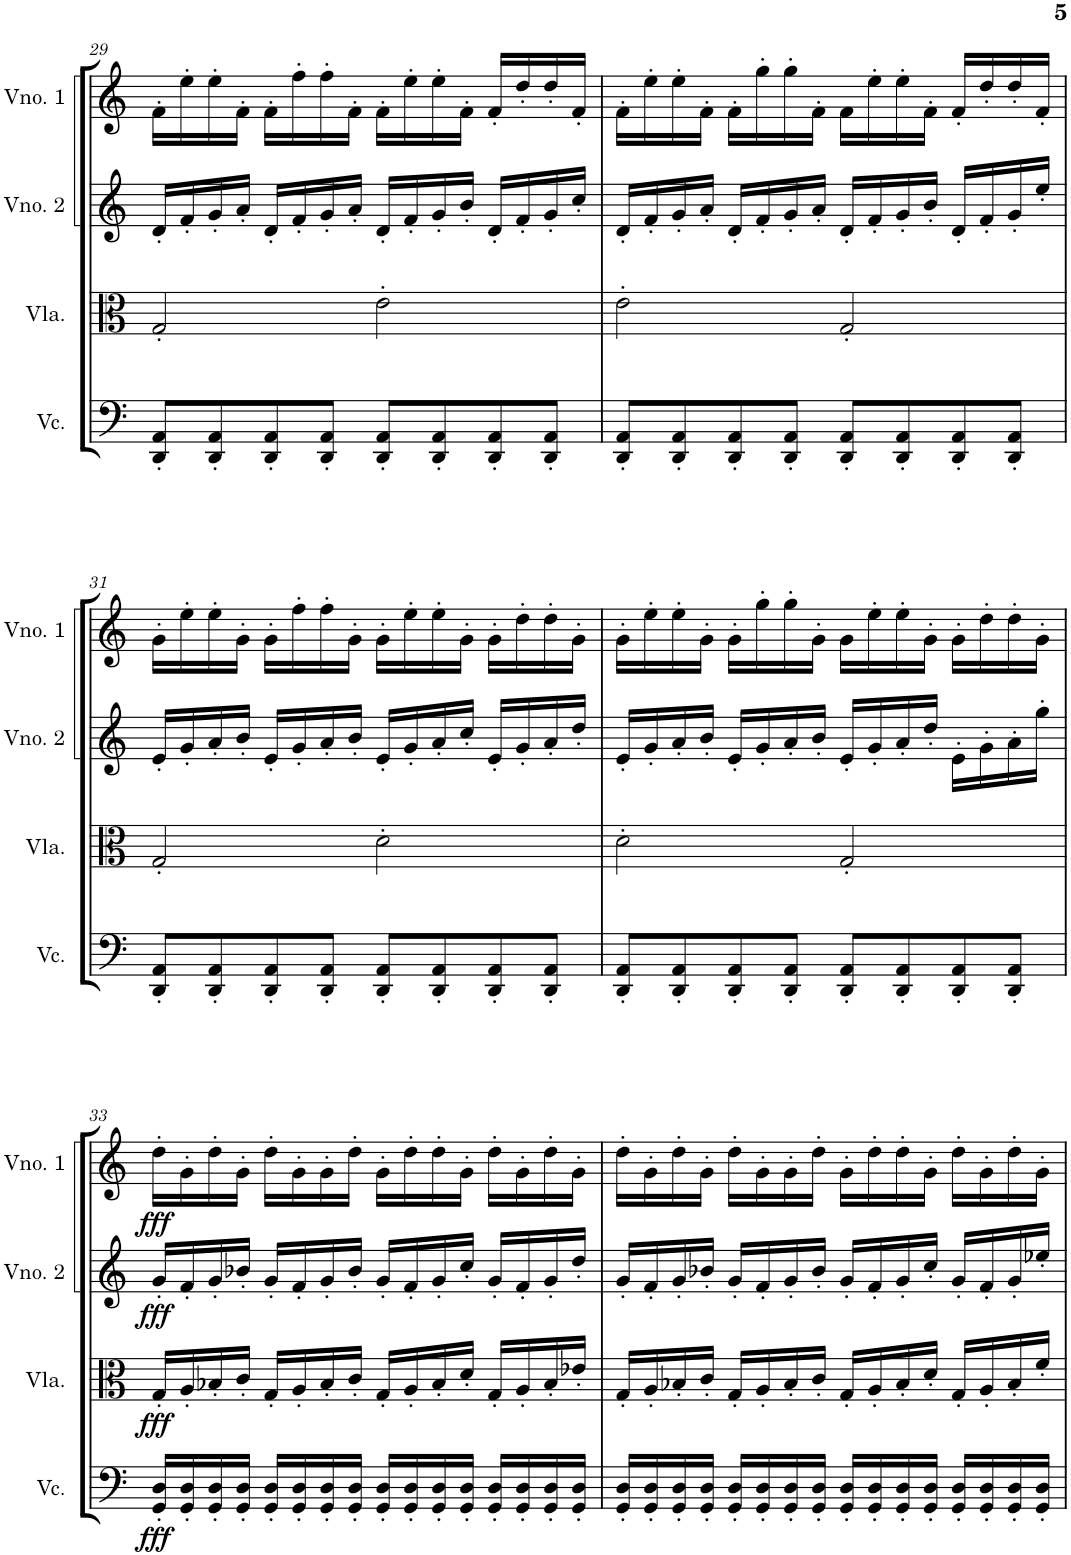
**kern	**dynam	**kern	**dynam	**kern	**dynam	**kern	**dynam
*part4	*part4	*part3	*part3	*part2	*part2	*part1	*part1
*staff4	*staff4	*staff3	*staff3	*staff2	*staff2	*staff1	*staff1
*I"Violoncelo	*	*I"Viola	*	*I"Violino 2	*	*I"Violino 1	*
*I'Vc.	*	*I'Vla.	*	*I'Vno. 2	*	*I'Vno. 1	*
!!LO:PB:g=z
*clefF4	*	*clefC3	*	*clefG2	*	*clefG2	*
*k[]	*	*k[]	*	*k[]	*	*k[]	*
*M4/4	*	*M4/4	*	*M4/4	*	*M4/4	*
=29	=29	=29	=29	=29	=29	=29	=29
8DD/' 8AA/'L	.	2G'/	.	16d'/LL	.	16f'\LL	.
.	.	.	.	16f'/	.	16ee'\	.
8DD/' 8AA/'	.	.	.	16g'/	.	16ee'\	.
.	.	.	.	16a'/JJ	.	16f'\JJ	.
8DD/' 8AA/'	.	.	.	16d'/LL	.	16f'\LL	.
.	.	.	.	16f'/	.	16ff'\	.
8DD/' 8AA/'J	.	.	.	16g'/	.	16ff'\	.
.	.	.	.	16a'/JJ	.	16f'\JJ	.
8DD/' 8AA/'L	.	2e'\	.	16d'/LL	.	16f'\LL	.
.	.	.	.	16f'/	.	16ee'\	.
8DD/' 8AA/'	.	.	.	16g'/	.	16ee'\	.
.	.	.	.	16b'/JJ	.	16f'\JJ	.
8DD/' 8AA/'	.	.	.	16d'/LL	.	16f'/LL	.
.	.	.	.	16f'/	.	16dd'/	.
8DD/' 8AA/'J	.	.	.	16g'/	.	16dd'/	.
.	.	.	.	16cc'/JJ	.	16f'/JJ	.
=30	=30	=30	=30	=30	=30	=30	=30
8DD/' 8AA/'L	.	2e'\	.	16d'/LL	.	16f'\LL	.
.	.	.	.	16f'/	.	16ee'\	.
8DD/' 8AA/'	.	.	.	16g'/	.	16ee'\	.
.	.	.	.	16a'/JJ	.	16f'\JJ	.
8DD/' 8AA/'	.	.	.	16d'/LL	.	16f'\LL	.
.	.	.	.	16f'/	.	16gg'\	.
8DD/' 8AA/'J	.	.	.	16g'/	.	16gg'\	.
.	.	.	.	16a'/JJ	.	16f'\JJ	.
8DD/' 8AA/'L	.	2G'/	.	16d'/LL	.	16f'\LL	.
.	.	.	.	16f'/	.	16ee'\	.
8DD/' 8AA/'	.	.	.	16g'/	.	16ee'\	.
.	.	.	.	16b'/JJ	.	16f'\JJ	.
8DD/' 8AA/'	.	.	.	16d'/LL	.	16f'/LL	.
.	.	.	.	16f'/	.	16dd'/	.
8DD/' 8AA/'J	.	.	.	16g'/	.	16dd'/	.
.	.	.	.	16ee'/JJ	.	16f'/JJ	.
!!LO:LB:g=z
=31	=31	=31	=31	=31	=31	=31	=31
8DD/' 8AA/'L	.	2G'/	.	16e'/LL	.	16g'\LL	.
.	.	.	.	16g'/	.	16ee'\	.
8DD/' 8AA/'	.	.	.	16a'/	.	16ee'\	.
.	.	.	.	16b'/JJ	.	16g'\JJ	.
8DD/' 8AA/'	.	.	.	16e'/LL	.	16g'\LL	.
.	.	.	.	16g'/	.	16ff'\	.
8DD/' 8AA/'J	.	.	.	16a'/	.	16ff'\	.
.	.	.	.	16b'/JJ	.	16g'\JJ	.
8DD/' 8AA/'L	.	2d'\	.	16e'/LL	.	16g'\LL	.
.	.	.	.	16g'/	.	16ee'\	.
8DD/' 8AA/'	.	.	.	16a'/	.	16ee'\	.
.	.	.	.	16cc'/JJ	.	16g'\JJ	.
8DD/' 8AA/'	.	.	.	16e'/LL	.	16g'\LL	.
.	.	.	.	16g'/	.	16dd'\	.
8DD/' 8AA/'J	.	.	.	16a'/	.	16dd'\	.
.	.	.	.	16dd'/JJ	.	16g'\JJ	.
=32	=32	=32	=32	=32	=32	=32	=32
8DD/' 8AA/'L	.	2d'\	.	16e'/LL	.	16g'\LL	.
.	.	.	.	16g'/	.	16ee'\	.
8DD/' 8AA/'	.	.	.	16a'/	.	16ee'\	.
.	.	.	.	16b'/JJ	.	16g'\JJ	.
8DD/' 8AA/'	.	.	.	16e'/LL	.	16g'\LL	.
.	.	.	.	16g'/	.	16gg'\	.
8DD/' 8AA/'J	.	.	.	16a'/	.	16gg'\	.
.	.	.	.	16b'/JJ	.	16g'\JJ	.
8DD/' 8AA/'L	.	2G'/	.	16e'/LL	.	16g'\LL	.
.	.	.	.	16g'/	.	16ee'\	.
8DD/' 8AA/'	.	.	.	16a'/	.	16ee'\	.
.	.	.	.	16dd'/JJ	.	16g'\JJ	.
8DD/' 8AA/'	.	.	.	16e'\LL	.	16g'\LL	.
.	.	.	.	16g'\	.	16dd'\	.
8DD/' 8AA/'J	.	.	.	16a'\	.	16dd'\	.
.	.	.	.	16gg'\JJ	.	16g'\JJ	.
!!LO:LB:g=z
=33	=33	=33	=33	=33	=33	=33	=33
!	!LO:DY:b	!	!LO:DY:b	!	!LO:DY:b	!	!LO:DY:b
16GG/' 16D/'LL	fff	16G'/LL	fff	16g'/LL	fff	16dd'\LL	fff
16GG/' 16D/'	.	16A'/	.	16f'/	.	16g'\	.
16GG/' 16D/'	.	16B-X'/	.	16g'/	.	16dd'\	.
16GG/' 16D/'JJ	.	16c'/JJ	.	16b-X'/JJ	.	16g'\JJ	.
16GG/' 16D/'LL	.	16G'/LL	.	16g'/LL	.	16dd'\LL	.
16GG/' 16D/'	.	16A'/	.	16f'/	.	16g'\	.
16GG/' 16D/'	.	16B-'/	.	16g'/	.	16g'\	.
16GG/' 16D/'JJ	.	16c'/JJ	.	16b-'/JJ	.	16dd'\JJ	.
16GG/' 16D/'LL	.	16G'/LL	.	16g'/LL	.	16g'\LL	.
16GG/' 16D/'	.	16A'/	.	16f'/	.	16dd'\	.
16GG/' 16D/'	.	16B-'/	.	16g'/	.	16dd'\	.
16GG/' 16D/'JJ	.	16d'/JJ	.	16cc'/JJ	.	16g'\JJ	.
16GG/' 16D/'LL	.	16G'/LL	.	16g'/LL	.	16dd'\LL	.
16GG/' 16D/'	.	16A'/	.	16f'/	.	16g'\	.
16GG/' 16D/'	.	16B-'/	.	16g'/	.	16dd'\	.
16GG/' 16D/'JJ	.	16e-X'/JJ	.	16dd'/JJ	.	16g'\JJ	.
=34	=34	=34	=34	=34	=34	=34	=34
16GG/' 16D/'LL	.	16G'/LL	.	16g'/LL	.	16dd'\LL	.
16GG/' 16D/'	.	16A'/	.	16f'/	.	16g'\	.
16GG/' 16D/'	.	16B-X'/	.	16g'/	.	16dd'\	.
16GG/' 16D/'JJ	.	16c'/JJ	.	16b-X'/JJ	.	16g'\JJ	.
16GG/' 16D/'LL	.	16G'/LL	.	16g'/LL	.	16dd'\LL	.
16GG/' 16D/'	.	16A'/	.	16f'/	.	16g'\	.
16GG/' 16D/'	.	16B-'/	.	16g'/	.	16g'\	.
16GG/' 16D/'JJ	.	16c'/JJ	.	16b-'/JJ	.	16dd'\JJ	.
16GG/' 16D/'LL	.	16G'/LL	.	16g'/LL	.	16g'\LL	.
16GG/' 16D/'	.	16A'/	.	16f'/	.	16dd'\	.
16GG/' 16D/'	.	16B-'/	.	16g'/	.	16dd'\	.
16GG/' 16D/'JJ	.	16d'/JJ	.	16cc'/JJ	.	16g'\JJ	.
16GG/' 16D/'LL	.	16G'/LL	.	16g'/LL	.	16dd'\LL	.
16GG/' 16D/'	.	16A'/	.	16f'/	.	16g'\	.
16GG/' 16D/'	.	16B-'/	.	16g'/	.	16dd'\	.
16GG/' 16D/'JJ	.	16f'/JJ	.	16ee-X'/JJ	.	16g'\JJ	.
=	=	=	=	=	=	=	=
*-	*-	*-	*-	*-	*-	*-	*-
